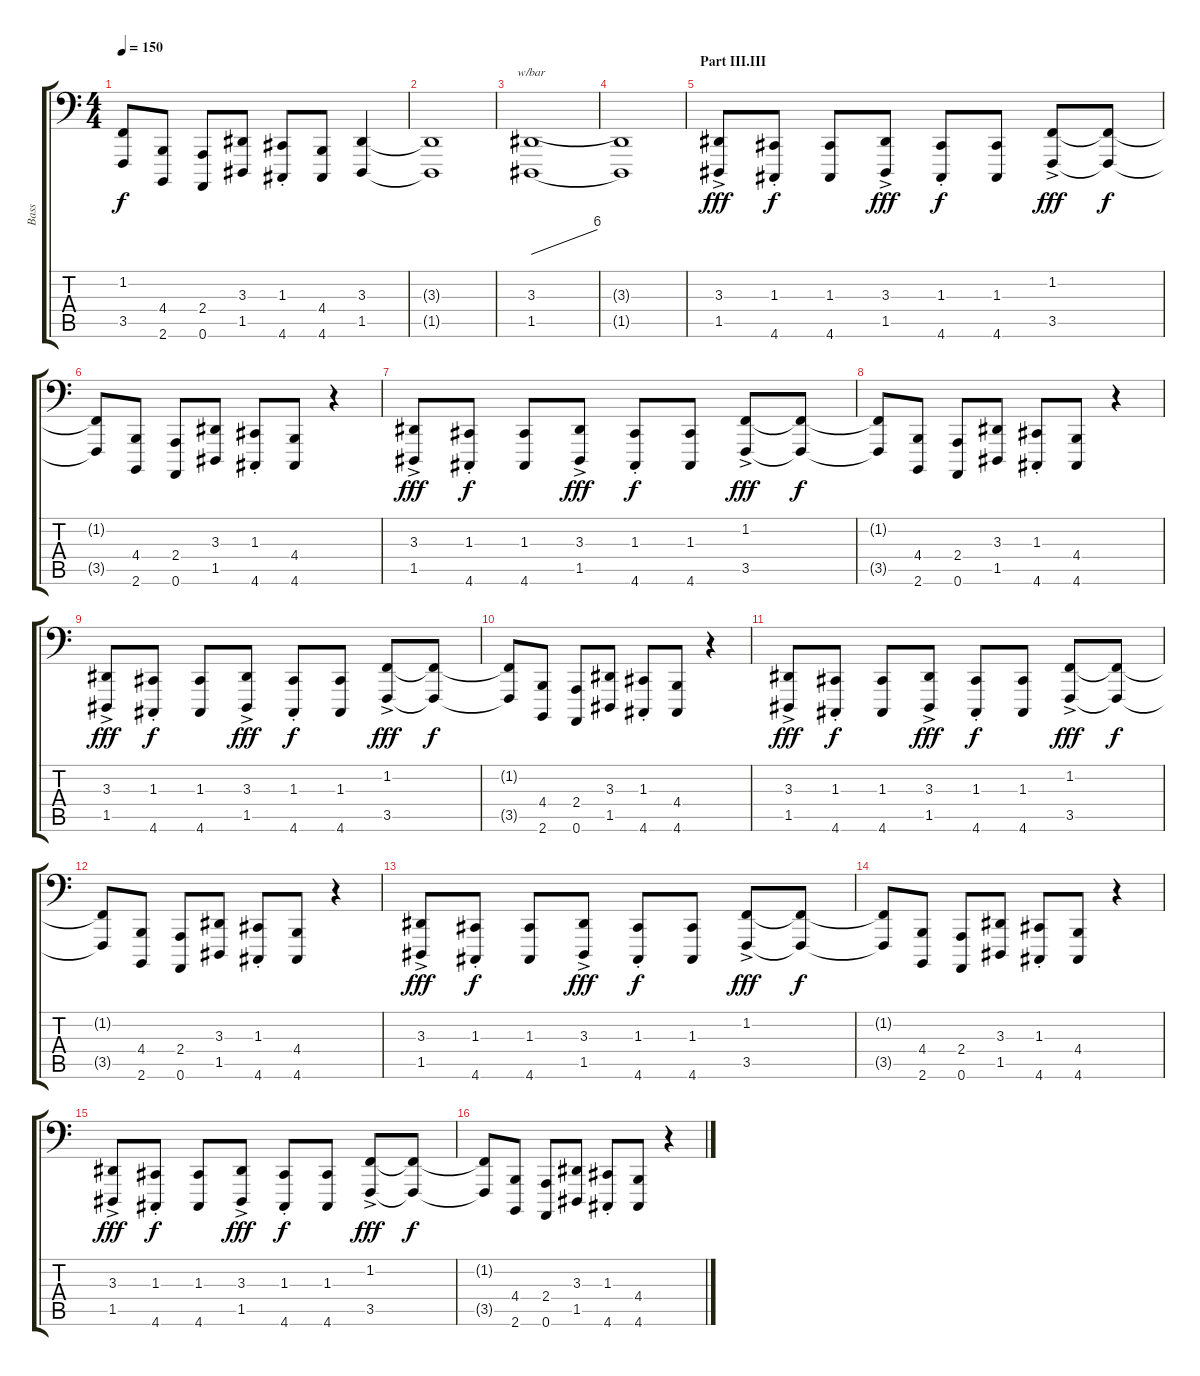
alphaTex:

\track ("Bass" "Bass") {instrument lead2sawtooth}
\staff {score tabs}
\tuning (A2 E2 C2 G1 D1 A0) {hide}
\ts (4 4)
\tempo 150
\clef f4
\ks c
(1.2{t} 3.5{t}).8{dy f} (4.4 2.6).8 (2.4 0.6).8 (3.3 1.5).8 (1.3{st} 4.6{st}).8 (4.4 4.6).8 (3.3 1.5).4 |
(3.3{t} 1.5{t}).1 |
(3.3 1.5).1{tbe (dive default 0 0 60 24)} |
(3.3{t} 1.5{t}).1 |
\section ("" "Part III.III")
(3.3{ac} 1.5).8{dy fff} (1.3{st} 4.6{st}).8{dy f} (1.3 4.6).8 (3.3{ac} 1.5).8{dy fff} (1.3{st} 4.6{st}).8{dy f} (1.3 4.6).8 (1.2{ac} 3.5{ac}).8{dy fff} (1.2{t} 3.5{t}).8{dy f} |
(1.2{t} 3.5{t}).8 (4.4 2.6).8 (2.4 0.6).8 (3.3 1.5).8 (1.3{st} 4.6{st}).8 (4.4 4.6).8 r.4 |
(3.3{ac} 1.5).8{dy fff} (1.3{st} 4.6{st}).8{dy f} (1.3 4.6).8 (3.3{ac} 1.5).8{dy fff} (1.3{st} 4.6{st}).8{dy f} (1.3 4.6).8 (1.2{ac} 3.5{ac}).8{dy fff} (1.2{t} 3.5{t}).8{dy f} |
(1.2{t} 3.5{t}).8 (4.4 2.6).8 (2.4 0.6).8 (3.3 1.5).8 (1.3{st} 4.6{st}).8 (4.4 4.6).8 r.4 |
(3.3{ac} 1.5).8{dy fff} (1.3{st} 4.6{st}).8{dy f} (1.3 4.6).8 (3.3{ac} 1.5).8{dy fff} (1.3{st} 4.6{st}).8{dy f} (1.3 4.6).8 (1.2{ac} 3.5{ac}).8{dy fff} (1.2{t} 3.5{t}).8{dy f} |
(1.2{t} 3.5{t}).8 (4.4 2.6).8 (2.4 0.6).8 (3.3 1.5).8 (1.3{st} 4.6{st}).8 (4.4 4.6).8 r.4 |
(3.3{ac} 1.5).8{dy fff} (1.3{st} 4.6{st}).8{dy f} (1.3 4.6).8 (3.3{ac} 1.5).8{dy fff} (1.3{st} 4.6{st}).8{dy f} (1.3 4.6).8 (1.2{ac} 3.5{ac}).8{dy fff} (1.2{t} 3.5{t}).8{dy f} |
(1.2{t} 3.5{t}).8 (4.4 2.6).8 (2.4 0.6).8 (3.3 1.5).8 (1.3{st} 4.6{st}).8 (4.4 4.6).8 r.4 |
(3.3{ac} 1.5).8{dy fff} (1.3{st} 4.6{st}).8{dy f} (1.3 4.6).8 (3.3{ac} 1.5).8{dy fff} (1.3{st} 4.6{st}).8{dy f} (1.3 4.6).8 (1.2{ac} 3.5{ac}).8{dy fff} (1.2{t} 3.5{t}).8{dy f} |
(1.2{t} 3.5{t}).8 (4.4 2.6).8 (2.4 0.6).8 (3.3 1.5).8 (1.3{st} 4.6{st}).8 (4.4 4.6).8 r.4 |
(3.3{ac} 1.5).8{dy fff} (1.3{st} 4.6{st}).8{dy f} (1.3 4.6).8 (3.3{ac} 1.5).8{dy fff} (1.3{st} 4.6{st}).8{dy f} (1.3 4.6).8 (1.2{ac} 3.5{ac}).8{dy fff} (1.2{t} 3.5{t}).8{dy f} |
(1.2{t} 3.5{t}).8 (4.4 2.6).8 (2.4 0.6).8 (3.3 1.5).8 (1.3{st} 4.6{st}).8 (4.4 4.6).8 r.4
